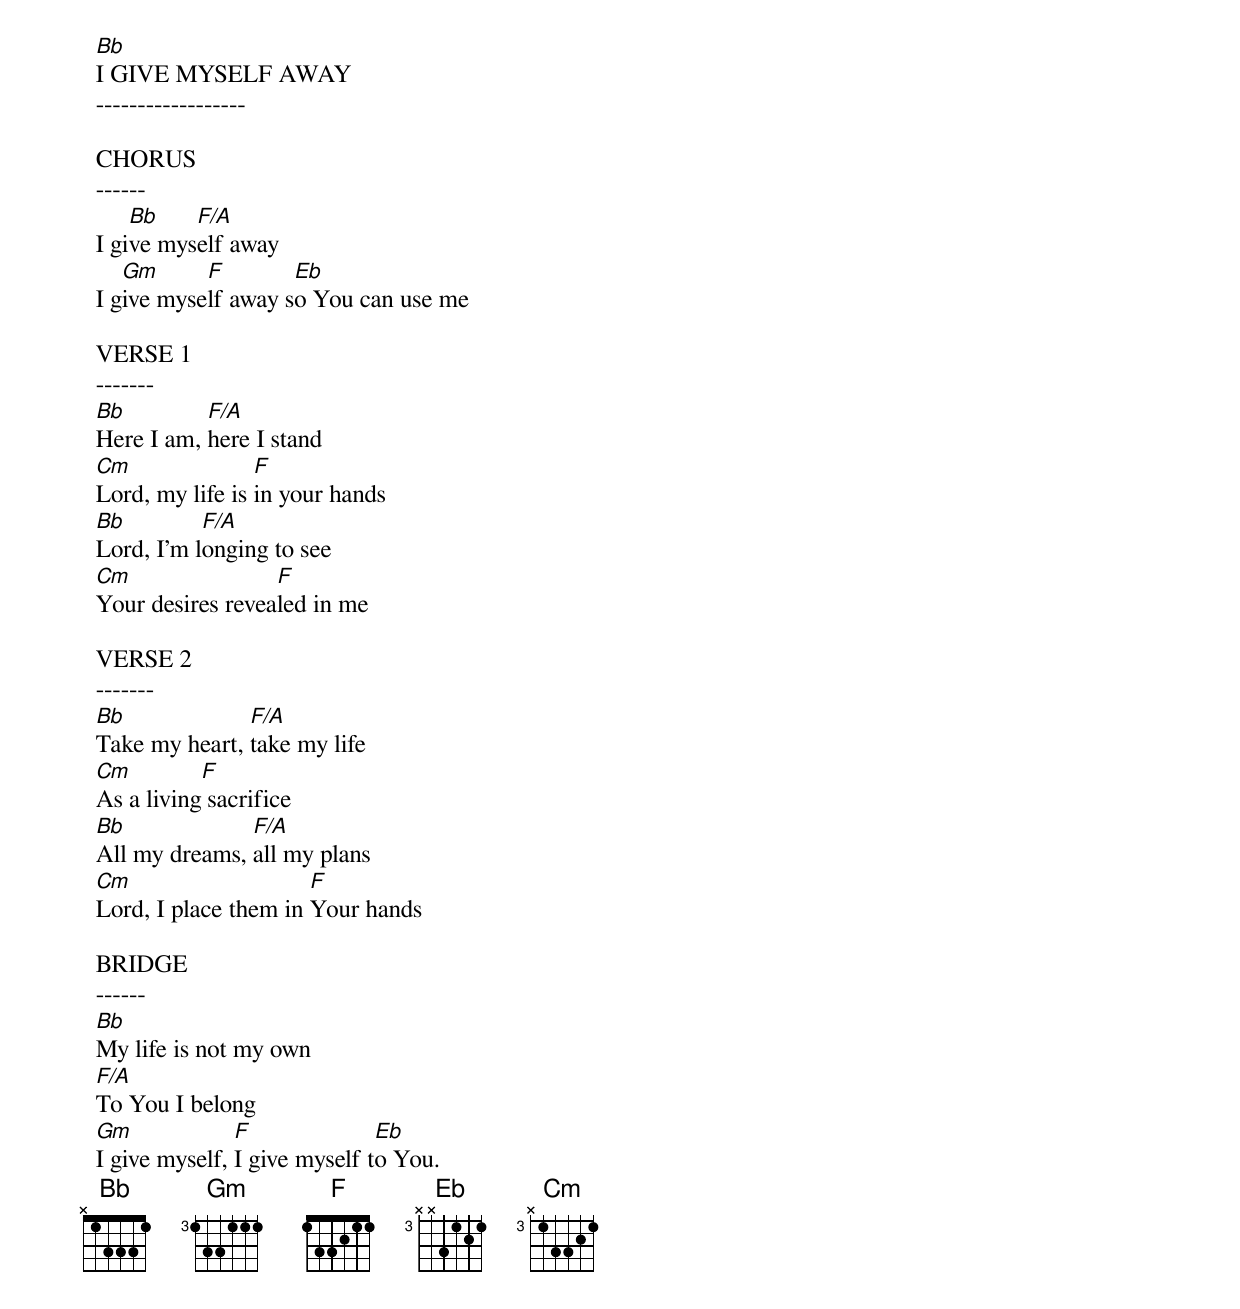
  Bb
  I GIVE MYSELF AWAY
  ------------------

  CHORUS
  ------
      Bb    F/A
  I give myself away
     Gm      F        Eb
  I give myself away so You can use me

  VERSE 1
  -------
  Bb         F/A
  Here I am, here I stand
  Cm               F
  Lord, my life is in your hands
  Bb         F/A
  Lord, I'm longing to see
  Cm                F
  Your desires revealed in me

  VERSE 2
  -------
  Bb             F/A
  Take my heart, take my life
  Cm         F
  As a living sacrifice
  Bb             F/A
  All my dreams, all my plans
  Cm                    F
  Lord, I place them in Your hands

  BRIDGE
  ------
  Bb
  My life is not my own
  F/A
  To You I belong
  Gm             F              Eb
  I give myself, I give myself to You.
